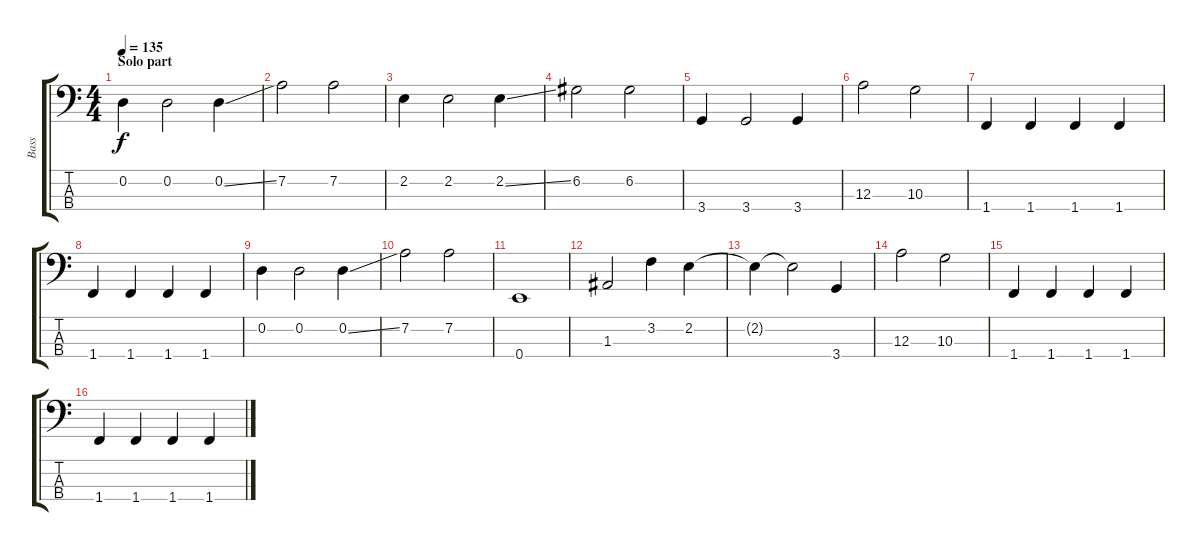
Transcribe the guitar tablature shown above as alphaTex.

\track ("Bass" "Bass") {instrument electricbassfinger}
\staff {score tabs}
\tuning (G2 D2 A1 E1) {hide}
\ts (4 4)
\section ("" "Solo part")
\tempo 135
\clef f4
\ks c
0.2.4{dy f volume 13} 0.2.2 0.2{ss}.4 |
7.2.2 7.2.2 |
2.2.4 2.2.2 2.2{ss}.4 |
6.2.2 6.2.2 |
3.4.4 3.4.2 3.4.4 |
12.3.2 10.3.2 |
1.4.4 1.4.4 1.4.4 1.4.4 |
1.4.4 1.4.4 1.4.4 1.4.4 |
0.2.4 0.2.2 0.2{ss}.4 |
7.2.2 7.2.2 |
0.4.1 |
1.3.2 3.2.4 2.2.4 |
2.2{t}.4 2.2{t}.2 3.4.4 |
12.3.2 10.3.2 |
1.4.4 1.4.4 1.4.4 1.4.4 |
1.4.4 1.4.4 1.4.4 1.4.4
